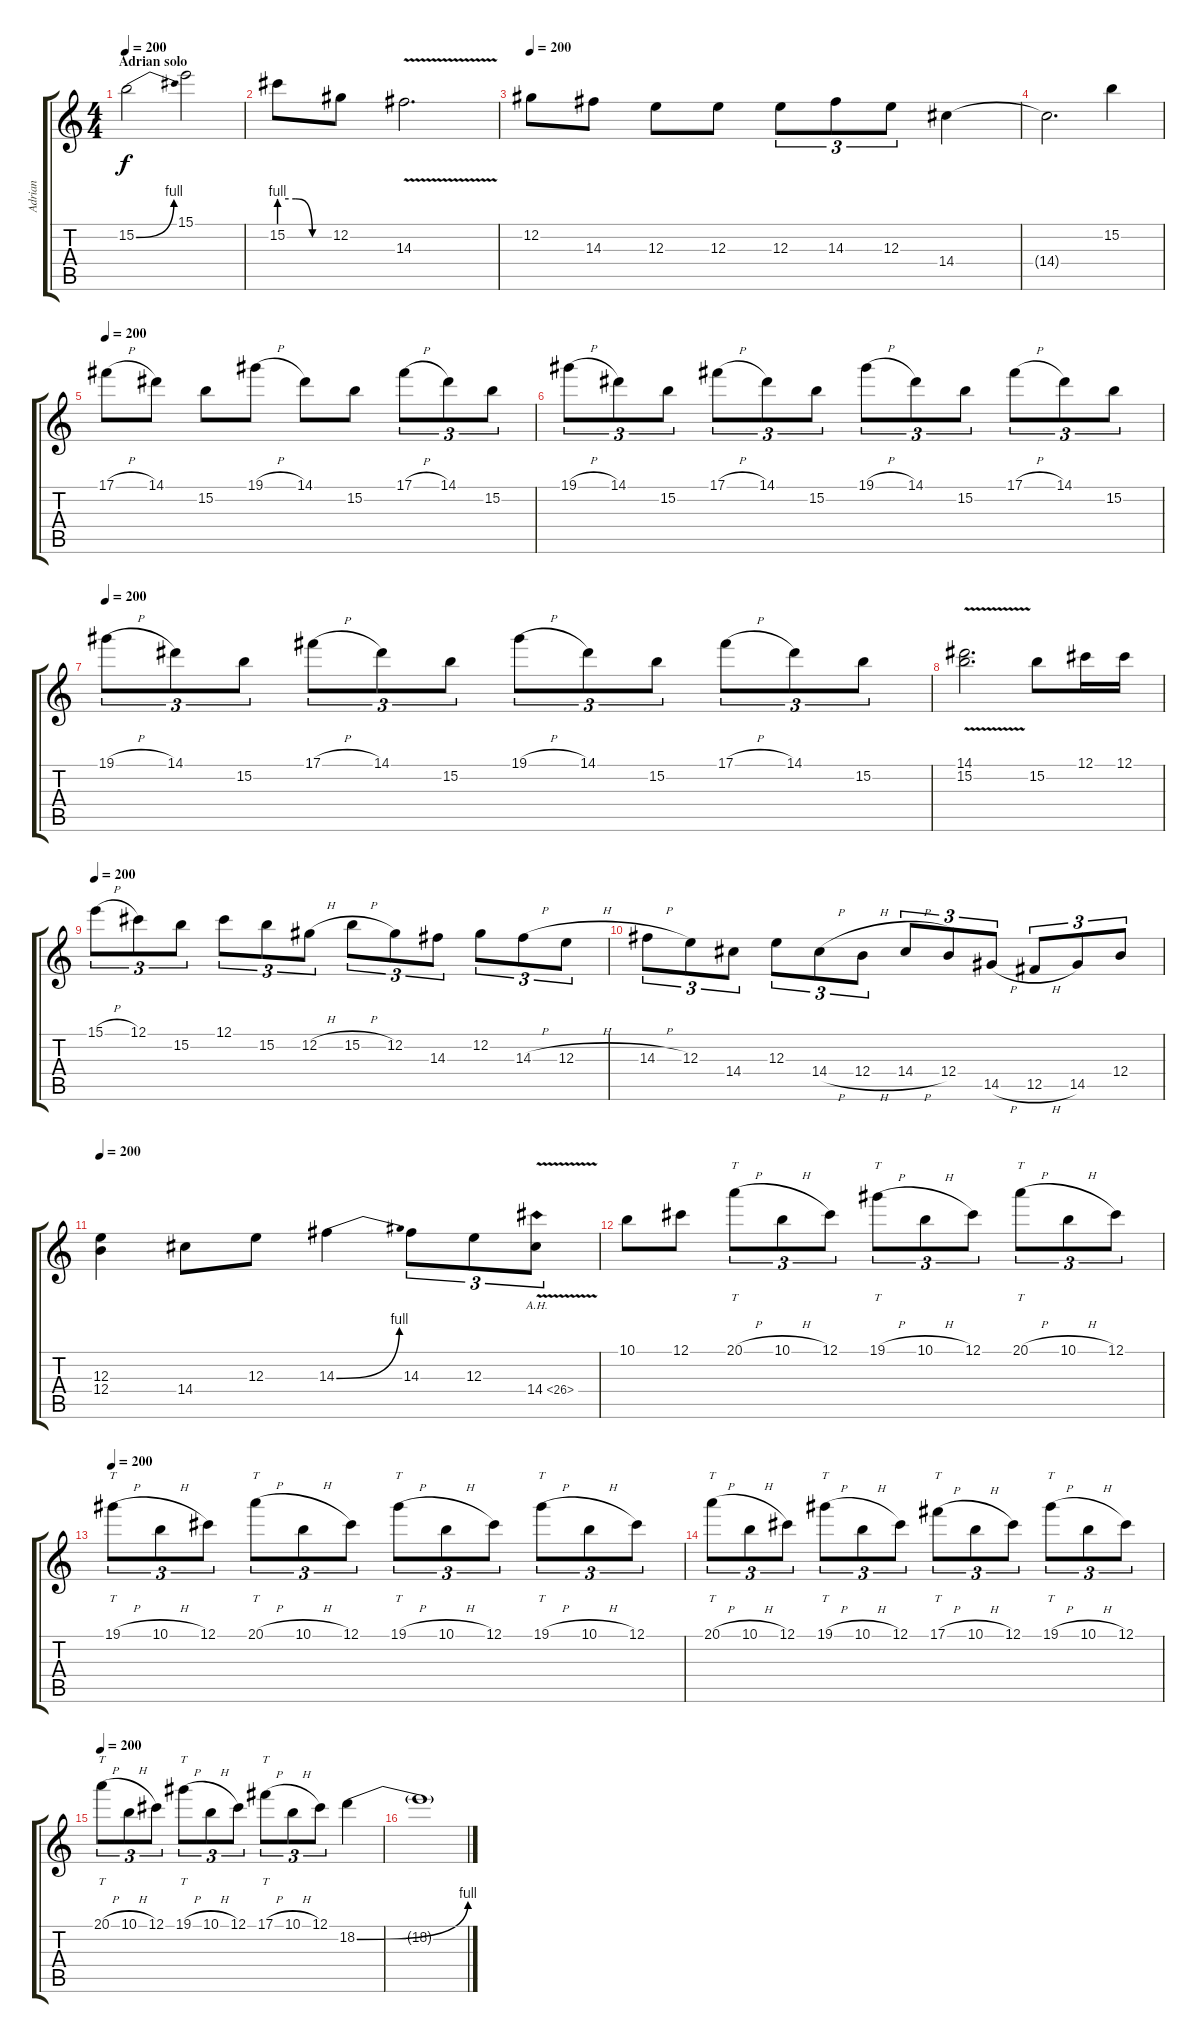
\track ("Adrian" "Adrian") {instrument distortionguitar}
\staff {score tabs}
\tuning (Db4 Ab3 E3 B2 Gb2 Db2) {hide}
\ts (4 4)
\section ("" "Adrian solo")
\tempo 200
\clef g2
\ks c
15.2{be (bend 0 0 60 4)}.2{dy f volume 12} 15.1.2 |
15.2{be (custom 0 4 20 4 40 0 60 0)}.8 12.2.8 14.3{v}.2{d} |
\tempo 200
12.2.8 14.3.8 12.3.8 12.3.8 12.3.8{tu (3 2)} 14.3.8{tu (3 2)} 12.3.8{tu (3 2)} 14.4.4 |
14.4{t}.2{d} 15.2.4 |
\tempo 200
17.1{h}.8 14.1.8 15.2.8 19.1{h}.8 14.1.8 15.2.8 17.1{h}.8{tu (3 2)} 14.1.8{tu (3 2)} 15.2.8{tu (3 2)} |
19.1{h}.8{tu (3 2)} 14.1.8{tu (3 2)} 15.2.8{tu (3 2)} 17.1{h}.8{tu (3 2)} 14.1.8{tu (3 2)} 15.2.8{tu (3 2)} 19.1{h}.8{tu (3 2)} 14.1.8{tu (3 2)} 15.2.8{tu (3 2)} 17.1{h}.8{tu (3 2)} 14.1.8{tu (3 2)} 15.2.8{tu (3 2)} |
\tempo 200
19.1{h}.8{tu (3 2)} 14.1.8{tu (3 2)} 15.2.8{tu (3 2)} 17.1{h}.8{tu (3 2)} 14.1.8{tu (3 2)} 15.2.8{tu (3 2)} 19.1{h}.8{tu (3 2)} 14.1.8{tu (3 2)} 15.2.8{tu (3 2)} 17.1{h}.8{tu (3 2)} 14.1.8{tu (3 2)} 15.2.8{tu (3 2)} |
(14.1{v} 15.2{v}).2{d} 15.2.8 12.1.16 12.1.16 |
\tempo 200
15.1{h}.8{tu (3 2)} 12.1.8{tu (3 2)} 15.2.8{tu (3 2)} 12.1.8{tu (3 2)} 15.2.8{tu (3 2)} 12.2{h}.8{tu (3 2)} 15.2{h}.8{tu (3 2)} 12.2.8{tu (3 2)} 14.3.8{tu (3 2)} 12.2.8{tu (3 2)} 14.3{h}.8{tu (3 2)} 12.3{h}.8{tu (3 2)} |
14.3{h}.8{tu (3 2)} 12.3.8{tu (3 2)} 14.4.8{tu (3 2)} 12.3.8{tu (3 2)} 14.4{h}.8{tu (3 2)} 12.4{h}.8{tu (3 2)} 14.4{h}.8{tu (3 2)} 12.4.8{tu (3 2)} 14.5{h}.8{tu (3 2)} 12.5{h}.8{tu (3 2)} 14.5.8{tu (3 2)} 12.4.8{tu (3 2)} |
\tempo 200
(12.3 12.4).4 14.4.8 12.3.8 14.3{be (bend 0 0 60 4)}.4 14.3.8{tu (3 2)} 12.3.8{tu (3 2)} 14.4{ah 12 v}.8{tu (3 2)} |
10.1.8 12.1.8 20.1{h}.8{tt tu (3 2)} 10.1{h}.8{tu (3 2)} 12.1.8{tu (3 2)} 19.1{h}.8{tt tu (3 2)} 10.1{h}.8{tu (3 2)} 12.1.8{tu (3 2)} 20.1{h}.8{tt tu (3 2)} 10.1{h}.8{tu (3 2)} 12.1.8{tu (3 2)} |
\tempo 200
19.1{h}.8{tt tu (3 2)} 10.1{h}.8{tu (3 2)} 12.1.8{tu (3 2)} 20.1{h}.8{tt tu (3 2)} 10.1{h}.8{tu (3 2)} 12.1.8{tu (3 2)} 19.1{h}.8{tt tu (3 2)} 10.1{h}.8{tu (3 2)} 12.1.8{tu (3 2)} 19.1{h}.8{tt tu (3 2)} 10.1{h}.8{tu (3 2)} 12.1.8{tu (3 2)} |
20.1{h}.8{tt tu (3 2)} 10.1{h}.8{tu (3 2)} 12.1.8{tu (3 2)} 19.1{h}.8{tt tu (3 2)} 10.1{h}.8{tu (3 2)} 12.1.8{tu (3 2)} 17.1{h}.8{tt tu (3 2)} 10.1{h}.8{tu (3 2)} 12.1.8{tu (3 2)} 19.1{h}.8{tt tu (3 2)} 10.1{h}.8{tu (3 2)} 12.1.8{tu (3 2)} |
\tempo 200
20.1{h}.8{tt tu (3 2)} 10.1{h}.8{tu (3 2)} 12.1.8{tu (3 2)} 19.1{h}.8{tt tu (3 2)} 10.1{h}.8{tu (3 2)} 12.1.8{tu (3 2)} 17.1{h}.8{tt tu (3 2)} 10.1{h}.8{tu (3 2)} 12.1.8{tu (3 2)} 18.2{be (bend 0 0 60 4)}.4 |
18.2{t}.1
